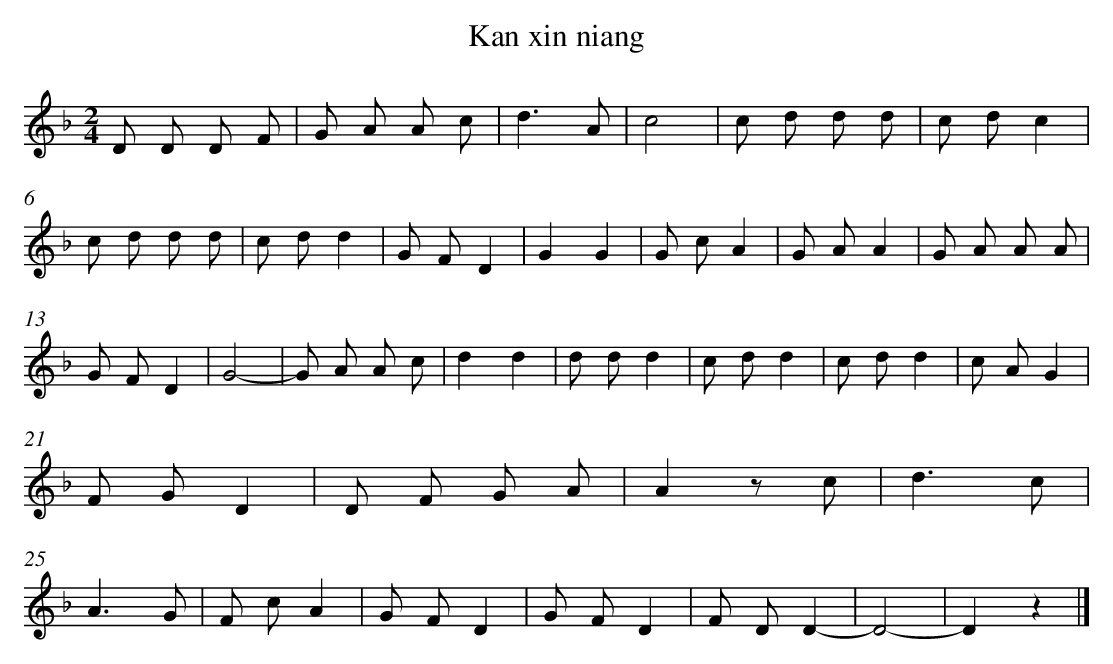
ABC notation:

X:1
T: Kan xin niang
L: 1/8
M: 2/4
K: F
D D D F [I:setbarnb 1]|
G A A c |
d3A |
c4 |
c d d d |
c dc2 |
c d d d |
c dd2 |
G FD2 |
G2G2 |
G cA2 |
G AA2 |
G A A A |
G FD2 |
G4- |
G A A c |
d2d2 |
d dd2 |
c dd2 |
c dd2 |
c AG2 |
F GD2 |
D F G A |
A2z c |
d3c |
A3G |
F cA2 |
G FD2 |
G FD2 |
F DD2- |
D4- |
D2z2 |]
